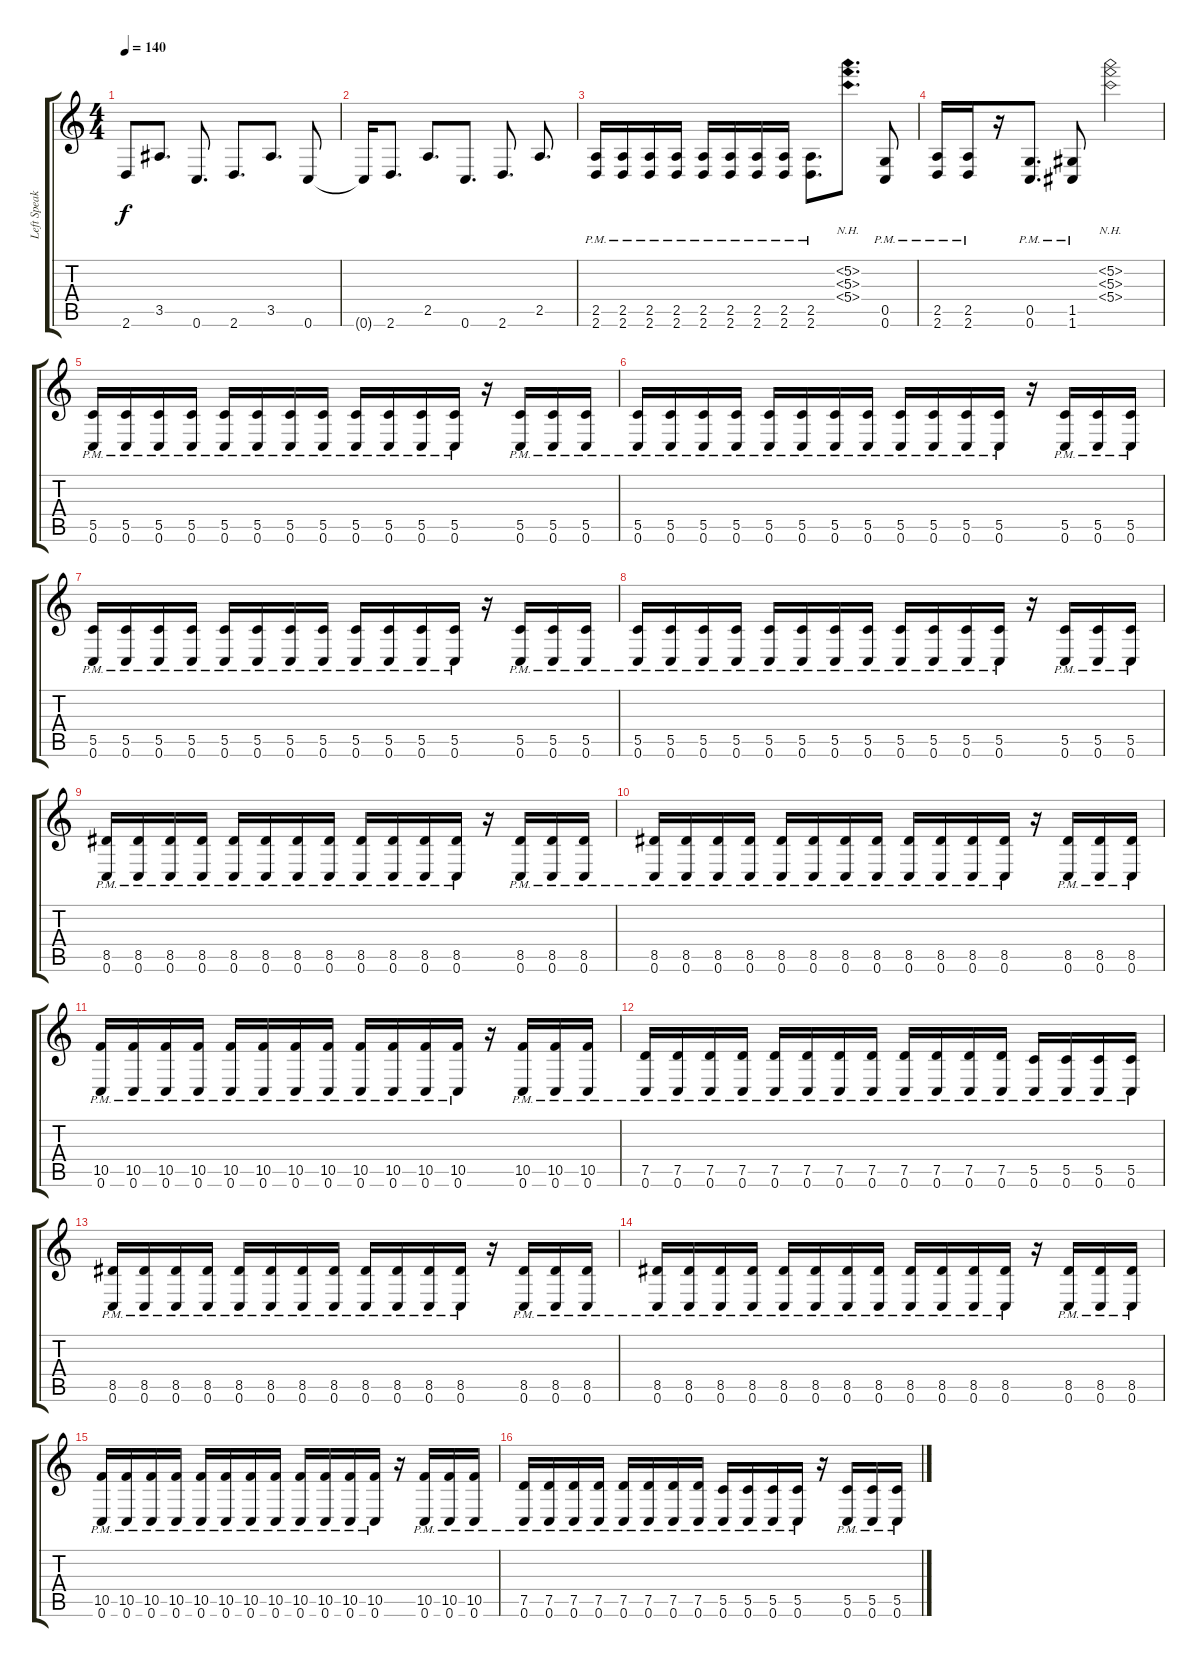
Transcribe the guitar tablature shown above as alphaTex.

\track ("Left Speaker 1" "Left Speak") {instrument distortionguitar}
\staff {score tabs}
\tuning (D4 A3 F3 C3 G2 C2) {hide}
\ts (4 4)
\tempo 140
\clef g2
\ks c
2.6{t}.8{dy f} 3.5.8{d} 0.6.8{d} 2.6.8{d} 3.5.8{d} 0.6.8 |
0.6{t}.16 2.6.8{d} 2.5.8{d} 0.6.8{d} 2.6.8{d} 2.5.8{d} |
(2.5{pm} 2.6{pm}).16 (2.5{pm} 2.6{pm}).16 (2.5{pm} 2.6{pm}).16 (2.5{pm} 2.6{pm}).16 (2.5{pm} 2.6{pm}).16 (2.5{pm} 2.6{pm}).16 (2.5{pm} 2.6{pm}).16 (2.5{pm} 2.6{pm}).16 (2.5{pm} 2.6{pm}).8{d} (5.2{nh} 5.3{nh} 5.4{nh}).8{d} (0.5{pm} 0.6{pm}).8 |
(2.5{pm} 2.6{pm}).16 (2.5{pm} 2.6{pm}).16 r.16 (0.5{pm} 0.6{pm}).8{d} (1.5{pm} 1.6{pm}).8 (5.2{nh} 5.3{nh} 5.4{nh}).2 |
(5.5{pm} 0.6{pm}).16 (5.5{pm} 0.6{pm}).16 (5.5{pm} 0.6{pm}).16 (5.5{pm} 0.6{pm}).16 (5.5{pm} 0.6{pm}).16 (5.5{pm} 0.6{pm}).16 (5.5{pm} 0.6{pm}).16 (5.5{pm} 0.6{pm}).16 (5.5{pm} 0.6{pm}).16 (5.5{pm} 0.6{pm}).16 (5.5{pm} 0.6{pm}).16 (5.5{pm} 0.6{pm}).16 r.16 (5.5{pm} 0.6{pm}).16 (5.5{pm} 0.6{pm}).16 (5.5{pm} 0.6{pm}).16 |
(5.5{pm} 0.6{pm}).16 (5.5{pm} 0.6{pm}).16 (5.5{pm} 0.6{pm}).16 (5.5{pm} 0.6{pm}).16 (5.5{pm} 0.6{pm}).16 (5.5{pm} 0.6{pm}).16 (5.5{pm} 0.6{pm}).16 (5.5{pm} 0.6{pm}).16 (5.5{pm} 0.6{pm}).16 (5.5{pm} 0.6{pm}).16 (5.5{pm} 0.6{pm}).16 (5.5{pm} 0.6{pm}).16 r.16 (5.5{pm} 0.6{pm}).16 (5.5{pm} 0.6{pm}).16 (5.5{pm} 0.6{pm}).16 |
(5.5{pm} 0.6{pm}).16 (5.5{pm} 0.6{pm}).16 (5.5{pm} 0.6{pm}).16 (5.5{pm} 0.6{pm}).16 (5.5{pm} 0.6{pm}).16 (5.5{pm} 0.6{pm}).16 (5.5{pm} 0.6{pm}).16 (5.5{pm} 0.6{pm}).16 (5.5{pm} 0.6{pm}).16 (5.5{pm} 0.6{pm}).16 (5.5{pm} 0.6{pm}).16 (5.5{pm} 0.6{pm}).16 r.16 (5.5{pm} 0.6{pm}).16 (5.5{pm} 0.6{pm}).16 (5.5{pm} 0.6{pm}).16 |
(5.5{pm} 0.6{pm}).16 (5.5{pm} 0.6{pm}).16 (5.5{pm} 0.6{pm}).16 (5.5{pm} 0.6{pm}).16 (5.5{pm} 0.6{pm}).16 (5.5{pm} 0.6{pm}).16 (5.5{pm} 0.6{pm}).16 (5.5{pm} 0.6{pm}).16 (5.5{pm} 0.6{pm}).16 (5.5{pm} 0.6{pm}).16 (5.5{pm} 0.6{pm}).16 (5.5{pm} 0.6{pm}).16 r.16 (5.5{pm} 0.6{pm}).16 (5.5{pm} 0.6{pm}).16 (5.5{pm} 0.6{pm}).16 |
(8.5{pm} 0.6{pm}).16 (8.5{pm} 0.6{pm}).16 (8.5{pm} 0.6{pm}).16 (8.5{pm} 0.6{pm}).16 (8.5{pm} 0.6{pm}).16 (8.5{pm} 0.6{pm}).16 (8.5{pm} 0.6{pm}).16 (8.5{pm} 0.6{pm}).16 (8.5{pm} 0.6{pm}).16 (8.5{pm} 0.6{pm}).16 (8.5{pm} 0.6{pm}).16 (8.5{pm} 0.6{pm}).16 r.16 (8.5{pm} 0.6{pm}).16 (8.5{pm} 0.6{pm}).16 (8.5{pm} 0.6{pm}).16 |
(8.5{pm} 0.6{pm}).16 (8.5{pm} 0.6{pm}).16 (8.5{pm} 0.6{pm}).16 (8.5{pm} 0.6{pm}).16 (8.5{pm} 0.6{pm}).16 (8.5{pm} 0.6{pm}).16 (8.5{pm} 0.6{pm}).16 (8.5{pm} 0.6{pm}).16 (8.5{pm} 0.6{pm}).16 (8.5{pm} 0.6{pm}).16 (8.5{pm} 0.6{pm}).16 (8.5{pm} 0.6{pm}).16 r.16 (8.5{pm} 0.6{pm}).16 (8.5{pm} 0.6{pm}).16 (8.5{pm} 0.6{pm}).16 |
(10.5{pm} 0.6{pm}).16 (10.5{pm} 0.6{pm}).16 (10.5{pm} 0.6{pm}).16 (10.5{pm} 0.6{pm}).16 (10.5{pm} 0.6{pm}).16 (10.5{pm} 0.6{pm}).16 (10.5{pm} 0.6{pm}).16 (10.5{pm} 0.6{pm}).16 (10.5{pm} 0.6{pm}).16 (10.5{pm} 0.6{pm}).16 (10.5{pm} 0.6{pm}).16 (10.5{pm} 0.6{pm}).16 r.16 (10.5{pm} 0.6{pm}).16 (10.5{pm} 0.6{pm}).16 (10.5{pm} 0.6{pm}).16 |
(7.5{pm} 0.6{pm}).16 (7.5{pm} 0.6{pm}).16 (7.5{pm} 0.6{pm}).16 (7.5{pm} 0.6{pm}).16 (7.5{pm} 0.6{pm}).16 (7.5{pm} 0.6{pm}).16 (7.5{pm} 0.6{pm}).16 (7.5{pm} 0.6{pm}).16 (7.5{pm} 0.6{pm}).16 (7.5{pm} 0.6{pm}).16 (7.5{pm} 0.6{pm}).16 (7.5{pm} 0.6{pm}).16 (5.5{pm} 0.6{pm}).16 (5.5{pm} 0.6{pm}).16 (5.5{pm} 0.6{pm}).16 (5.5{pm} 0.6{pm}).16 |
(8.5{pm} 0.6{pm}).16 (8.5{pm} 0.6{pm}).16 (8.5{pm} 0.6{pm}).16 (8.5{pm} 0.6{pm}).16 (8.5{pm} 0.6{pm}).16 (8.5{pm} 0.6{pm}).16 (8.5{pm} 0.6{pm}).16 (8.5{pm} 0.6{pm}).16 (8.5{pm} 0.6{pm}).16 (8.5{pm} 0.6{pm}).16 (8.5{pm} 0.6{pm}).16 (8.5{pm} 0.6{pm}).16 r.16 (8.5{pm} 0.6{pm}).16 (8.5{pm} 0.6{pm}).16 (8.5{pm} 0.6{pm}).16 |
(8.5{pm} 0.6{pm}).16 (8.5{pm} 0.6{pm}).16 (8.5{pm} 0.6{pm}).16 (8.5{pm} 0.6{pm}).16 (8.5{pm} 0.6{pm}).16 (8.5{pm} 0.6{pm}).16 (8.5{pm} 0.6{pm}).16 (8.5{pm} 0.6{pm}).16 (8.5{pm} 0.6{pm}).16 (8.5{pm} 0.6{pm}).16 (8.5{pm} 0.6{pm}).16 (8.5{pm} 0.6{pm}).16 r.16 (8.5{pm} 0.6{pm}).16 (8.5{pm} 0.6{pm}).16 (8.5{pm} 0.6{pm}).16 |
(10.5{pm} 0.6{pm}).16 (10.5{pm} 0.6{pm}).16 (10.5{pm} 0.6{pm}).16 (10.5{pm} 0.6{pm}).16 (10.5{pm} 0.6{pm}).16 (10.5{pm} 0.6{pm}).16 (10.5{pm} 0.6{pm}).16 (10.5{pm} 0.6{pm}).16 (10.5{pm} 0.6{pm}).16 (10.5{pm} 0.6{pm}).16 (10.5{pm} 0.6{pm}).16 (10.5{pm} 0.6{pm}).16 r.16 (10.5{pm} 0.6{pm}).16 (10.5{pm} 0.6{pm}).16 (10.5{pm} 0.6{pm}).16 |
(7.5{pm} 0.6{pm}).16 (7.5{pm} 0.6{pm}).16 (7.5{pm} 0.6{pm}).16 (7.5{pm} 0.6{pm}).16 (7.5{pm} 0.6{pm}).16 (7.5{pm} 0.6{pm}).16 (7.5{pm} 0.6{pm}).16 (7.5{pm} 0.6{pm}).16 (5.5{pm} 0.6{pm}).16 (5.5{pm} 0.6{pm}).16 (5.5{pm} 0.6{pm}).16 (5.5{pm} 0.6{pm}).16 r.16 (5.5{pm} 0.6{pm}).16 (5.5{pm} 0.6{pm}).16 (5.5{pm} 0.6{pm}).16
